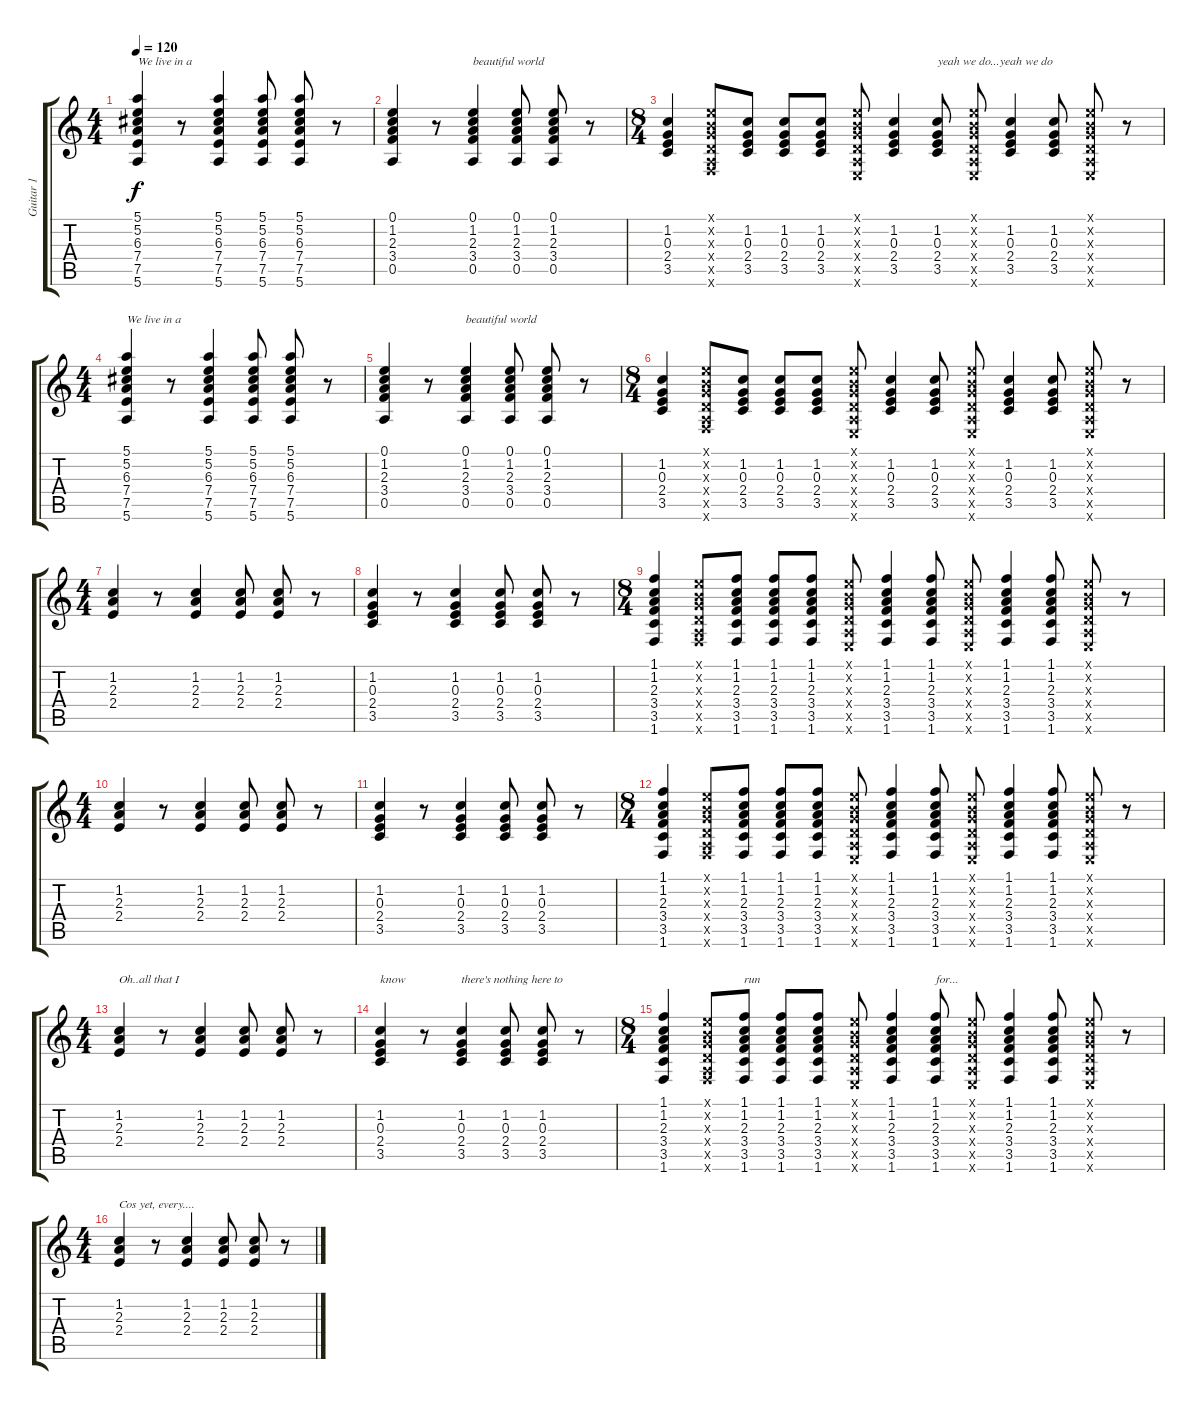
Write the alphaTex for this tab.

\track ("Guitar 1" "Guitar 1") {instrument acousticguitarsteel}
\staff {score tabs}
\tuning (E4 B3 G3 D3 A2 E2) {hide}
\ts (4 4)
\tempo 120
\clef g2
\ks c
(5.1 5.2 6.3 7.4 7.5 5.6).4{txt "We live in a" dy f} r.8 (5.1 5.2 6.3 7.4 7.5 5.6).4 (5.1 5.2 6.3 7.4 7.5 5.6).8 (5.1 5.2 6.3 7.4 7.5 5.6).8 r.8 |
(0.1 1.2 2.3 3.4 0.5).4 r.8 (0.1 1.2 2.3 3.4 0.5).4{txt "beautiful world"} (0.1 1.2 2.3 3.4 0.5).8 (0.1 1.2 2.3 3.4 0.5).8 r.8 |
\ts (8 4)
(1.2 0.3 2.4 3.5).4 (0.1{x} 0.2{x} 0.3{x} 0.4{x} 0.5{x} 1.6{x}).8 (1.2 0.3 2.4 3.5).8 (1.2 0.3 2.4 3.5).8 (1.2 0.3 2.4 3.5).8 (0.1{x} 0.2{x} 0.3{x} 0.4{x} 0.5{x} 0.6{x}).8 (1.2 0.3 2.4 3.5).4 (1.2 0.3 2.4 3.5).8{txt "yeah we do...yeah we do"} (0.1{x} 0.2{x} 0.3{x} 0.4{x} 0.5{x} 0.6{x}).8 (1.2 0.3 2.4 3.5).4 (1.2 0.3 2.4 3.5).8 (0.1{x} 0.2{x} 0.3{x} 0.4{x} 0.5{x} 0.6{x}).8 r.8 |
\ts (4 4)
(5.1 5.2 6.3 7.4 7.5 5.6).4{txt "We live in a"} r.8 (5.1 5.2 6.3 7.4 7.5 5.6).4 (5.1 5.2 6.3 7.4 7.5 5.6).8 (5.1 5.2 6.3 7.4 7.5 5.6).8 r.8 |
(0.1 1.2 2.3 3.4 0.5).4 r.8 (0.1 1.2 2.3 3.4 0.5).4{txt "beautiful world"} (0.1 1.2 2.3 3.4 0.5).8 (0.1 1.2 2.3 3.4 0.5).8 r.8 |
\ts (8 4)
(1.2 0.3 2.4 3.5).4 (0.1{x} 0.2{x} 0.3{x} 0.4{x} 0.5{x} 1.6{x}).8 (1.2 0.3 2.4 3.5).8 (1.2 0.3 2.4 3.5).8 (1.2 0.3 2.4 3.5).8 (0.1{x} 0.2{x} 0.3{x} 0.4{x} 0.5{x} 0.6{x}).8 (1.2 0.3 2.4 3.5).4 (1.2 0.3 2.4 3.5).8 (0.1{x} 0.2{x} 0.3{x} 0.4{x} 0.5{x} 0.6{x}).8 (1.2 0.3 2.4 3.5).4 (1.2 0.3 2.4 3.5).8 (0.1{x} 0.2{x} 0.3{x} 0.4{x} 0.5{x} 0.6{x}).8 r.8 |
\ts (4 4)
(1.2 2.3 2.4).4 r.8 (1.2 2.3 2.4).4 (1.2 2.3 2.4).8 (1.2 2.3 2.4).8 r.8 |
(1.2 0.3 2.4 3.5).4 r.8 (1.2 0.3 2.4 3.5).4 (1.2 0.3 2.4 3.5).8 (1.2 0.3 2.4 3.5).8 r.8 |
\ts (8 4)
(1.1 1.2 2.3 3.4 3.5 1.6).4 (0.1{x} 0.2{x} 0.3{x} 0.4{x} 0.5{x} 1.6{x}).8 (1.1 1.2 2.3 3.4 3.5 1.6).8 (1.1 1.2 2.3 3.4 3.5 1.6).8 (1.1 1.2 2.3 3.4 3.5 1.6).8 (0.1{x} 0.2{x} 0.3{x} 0.4{x} 0.5{x} 0.6{x}).8 (1.1 1.2 2.3 3.4 3.5 1.6).4 (1.1 1.2 2.3 3.4 3.5 1.6).8 (0.1{x} 0.2{x} 0.3{x} 0.4{x} 0.5{x} 0.6{x}).8 (1.1 1.2 2.3 3.4 3.5 1.6).4 (1.1 1.2 2.3 3.4 3.5 1.6).8 (0.1{x} 0.2{x} 0.3{x} 0.4{x} 0.5{x} 0.6{x}).8 r.8 |
\ts (4 4)
(1.2 2.3 2.4).4 r.8 (1.2 2.3 2.4).4 (1.2 2.3 2.4).8 (1.2 2.3 2.4).8 r.8 |
(1.2 0.3 2.4 3.5).4 r.8 (1.2 0.3 2.4 3.5).4 (1.2 0.3 2.4 3.5).8 (1.2 0.3 2.4 3.5).8 r.8 |
\ts (8 4)
(1.1 1.2 2.3 3.4 3.5 1.6).4 (0.1{x} 0.2{x} 0.3{x} 0.4{x} 0.5{x} 1.6{x}).8 (1.1 1.2 2.3 3.4 3.5 1.6).8 (1.1 1.2 2.3 3.4 3.5 1.6).8 (1.1 1.2 2.3 3.4 3.5 1.6).8 (0.1{x} 0.2{x} 0.3{x} 0.4{x} 0.5{x} 0.6{x}).8 (1.1 1.2 2.3 3.4 3.5 1.6).4 (1.1 1.2 2.3 3.4 3.5 1.6).8 (0.1{x} 0.2{x} 0.3{x} 0.4{x} 0.5{x} 0.6{x}).8 (1.1 1.2 2.3 3.4 3.5 1.6).4 (1.1 1.2 2.3 3.4 3.5 1.6).8 (0.1{x} 0.2{x} 0.3{x} 0.4{x} 0.5{x} 0.6{x}).8 r.8 |
\ts (4 4)
(1.2 2.3 2.4).4{txt "Oh..all that I"} r.8 (1.2 2.3 2.4).4 (1.2 2.3 2.4).8 (1.2 2.3 2.4).8 r.8 |
(1.2 0.3 2.4 3.5).4{txt "know"} r.8 (1.2 0.3 2.4 3.5).4{txt "there's nothing here to"} (1.2 0.3 2.4 3.5).8 (1.2 0.3 2.4 3.5).8 r.8 |
\ts (8 4)
(1.1 1.2 2.3 3.4 3.5 1.6).4 (0.1{x} 0.2{x} 0.3{x} 0.4{x} 0.5{x} 1.6{x}).8 (1.1 1.2 2.3 3.4 3.5 1.6).8{txt "run "} (1.1 1.2 2.3 3.4 3.5 1.6).8 (1.1 1.2 2.3 3.4 3.5 1.6).8 (0.1{x} 0.2{x} 0.3{x} 0.4{x} 0.5{x} 0.6{x}).8 (1.1 1.2 2.3 3.4 3.5 1.6).4 (1.1 1.2 2.3 3.4 3.5 1.6).8{txt "for..."} (0.1{x} 0.2{x} 0.3{x} 0.4{x} 0.5{x} 0.6{x}).8 (1.1 1.2 2.3 3.4 3.5 1.6).4 (1.1 1.2 2.3 3.4 3.5 1.6).8 (0.1{x} 0.2{x} 0.3{x} 0.4{x} 0.5{x} 0.6{x}).8 r.8 |
\ts (4 4)
(1.2 2.3 2.4).4{txt "Cos yet, every...."} r.8 (1.2 2.3 2.4).4 (1.2 2.3 2.4).8 (1.2 2.3 2.4).8 r.8
